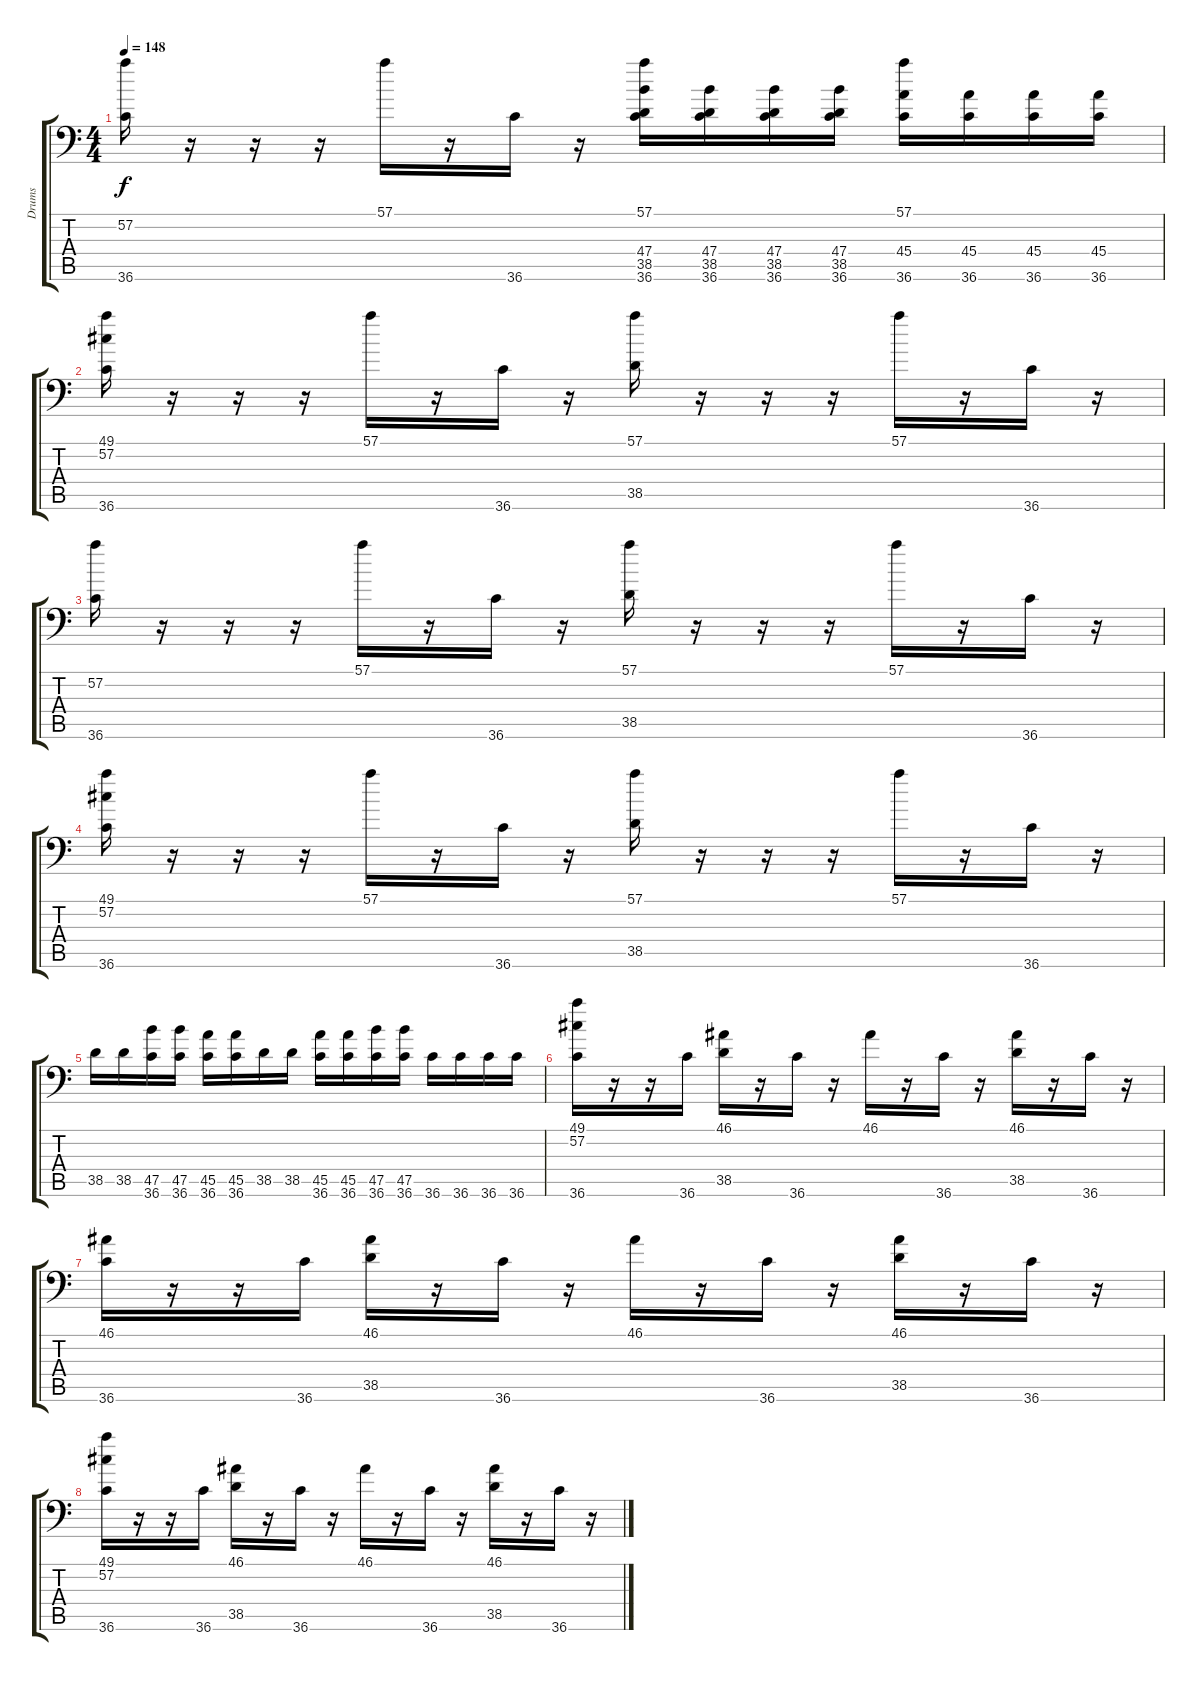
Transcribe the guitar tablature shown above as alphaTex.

\track ("Drums" "Drums") {instrument acousticgrandpiano}
\staff {score tabs}
\tuning (C-1 C-1 C-1 C-1 C-1 C-1) {hide}
\ts (4 4)
\tempo 148
\clef f4
\ks c
(57.2 36.6).16{dy f} r.16 r.16 r.16 57.1.16 r.16 36.6.16 r.16 (57.1 47.4 38.5 36.6).16 (47.4 38.5 36.6).16 (47.4 38.5 36.6).16 (47.4 38.5 36.6).16 (57.1 45.4 36.6).16 (45.4 36.6).16 (45.4 36.6).16 (45.4 36.6).16 |
(49.1 57.2 36.6).16 r.16 r.16 r.16 57.1.16 r.16 36.6.16 r.16 (57.1 38.5).16 r.16 r.16 r.16 57.1.16 r.16 36.6.16 r.16 |
(57.2 36.6).16 r.16 r.16 r.16 57.1.16 r.16 36.6.16 r.16 (57.1 38.5).16 r.16 r.16 r.16 57.1.16 r.16 36.6.16 r.16 |
(49.1 57.2 36.6).16 r.16 r.16 r.16 57.1.16 r.16 36.6.16 r.16 (57.1 38.5).16 r.16 r.16 r.16 57.1.16 r.16 36.6.16 r.16 |
38.5.16 38.5.16 (47.5 36.6).16 (47.5 36.6).16 (45.5 36.6).16 (45.5 36.6).16 38.5.16 38.5.16 (45.5 36.6).16 (45.5 36.6).16 (47.5 36.6).16 (47.5 36.6).16 36.6.16 36.6.16 36.6.16 36.6.16 |
(49.1 57.2 36.6).16 r.16 r.16 36.6.16 (46.1 38.5).16 r.16 36.6.16 r.16 46.1.16 r.16 36.6.16 r.16 (46.1 38.5).16 r.16 36.6.16 r.16 |
(46.1 36.6).16 r.16 r.16 36.6.16 (46.1 38.5).16 r.16 36.6.16 r.16 46.1.16 r.16 36.6.16 r.16 (46.1 38.5).16 r.16 36.6.16 r.16 |
(49.1 57.2 36.6).16 r.16 r.16 36.6.16 (46.1 38.5).16 r.16 36.6.16 r.16 46.1.16 r.16 36.6.16 r.16 (46.1 38.5).16 r.16 36.6.16 r.16
